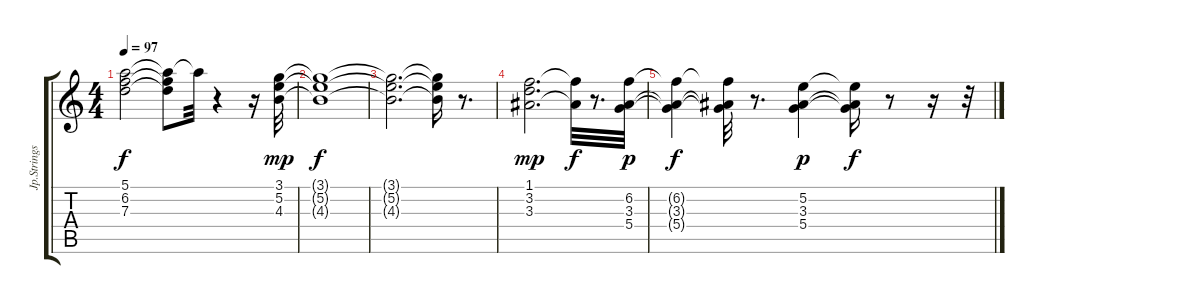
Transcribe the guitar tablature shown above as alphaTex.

\track ("Jp.Strings" "Jp.Strings") {instrument acousticguitarsteel}
\staff {score tabs}
\tuning (E4 B3 G3 D3 A2 E2) {hide}
\ts (4 4)
\tempo 97
\clef g2
\ks c
(5.1{t} 6.2{t} 7.3{t}).2{dy f} (5.1{t} 6.2{t} 7.3{t}).8 5.1{t}.32 r.4 r.16 (3.1 5.2 4.3).32{dy mp} |
(3.1{t} 5.2{t} 4.3{t}).1{dy f} |
(3.1{t} 5.2{t} 4.3{t}).2{d} (3.1{t} 5.2{t} 4.3{t}).16 r.8{d} |
(1.1 3.2 3.3).2{d dy mp} (1.1{t} 3.3{t}).32{dy f} r.8{d} (6.2 3.3 5.4).32{dy p} |
(6.2{t} 3.3{t} 5.4{t}).4{dy f} (6.2{t} 3.3{t} 5.4{t}).32 r.8{d} (5.2 3.3 5.4).4{dy p} (5.2{t} 3.3{t} 5.4{t}).16{dy f} r.8 r.16 r.32
